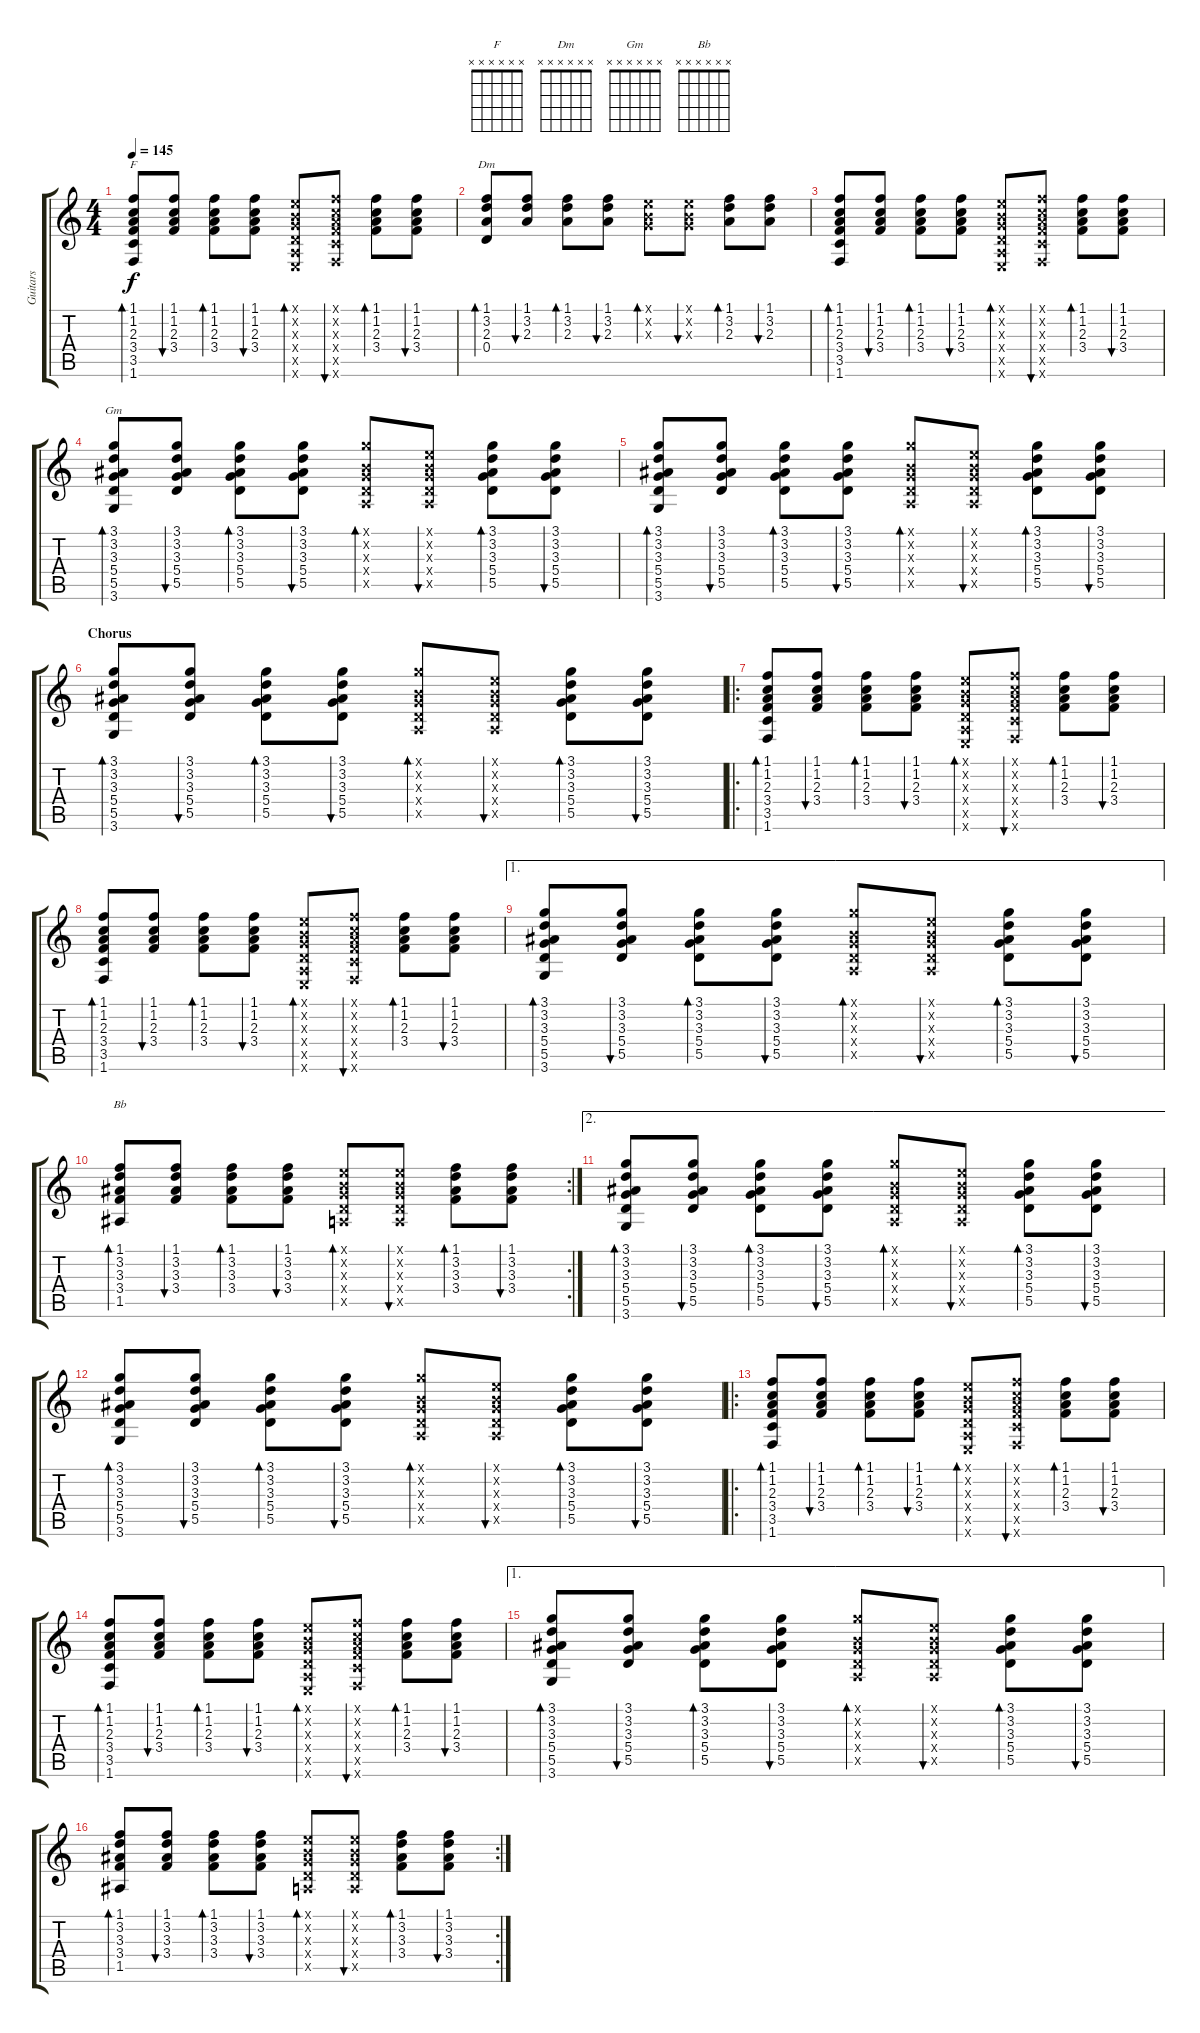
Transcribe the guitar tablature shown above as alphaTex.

\track ("Guitars" "Guitars") {instrument acousticguitarnylon}
\staff {score tabs}
\tuning (E4 B3 G3 D3 A2 E2) {hide}
\chord ("F" x x x x x x)
\chord ("Dm" x x x x x x)
\chord ("Gm" x x x x x x)
\chord ("Bb" x x x x x x)
\ts (4 4)
\tempo 145
\clef g2
\ks c
(1.1 1.2 2.3 3.4 3.5 1.6).8{bd 30 ch "F" dy f} (1.1 1.2 2.3 3.4).8{bu 30} (1.1 1.2 2.3 3.4).8{bd 30} (1.1 1.2 2.3 3.4).8{bu 30} (0.1{x} 0.2{x} 0.3{x} 0.4{x} 0.5{x} 0.6{x}).8{bd 30} (1.1{x} 1.2{x} 2.3{x} 3.4{x} 3.5{x} 1.6{x}).8{bu 30} (1.1 1.2 2.3 3.4).8{bd 30} (1.1 1.2 2.3 3.4).8{bu 30} |
(1.1 3.2 2.3 0.4).8{bd 60 ch "Dm"} (1.1 3.2 2.3).8{bu 60} (1.1 3.2 2.3).8{bd 60} (1.1 3.2 2.3).8{bu 60} (0.1{x} 0.2{x} 0.3{x}).8{bd 60} (0.1{x} 0.2{x} 0.3{x}).8{bu 60} (1.1 3.2 2.3).8{bd 60} (1.1 3.2 2.3).8{bu 60} |
(1.1 1.2 2.3 3.4 3.5 1.6).8{bd 30} (1.1 1.2 2.3 3.4).8{bu 30} (1.1 1.2 2.3 3.4).8{bd 30} (1.1 1.2 2.3 3.4).8{bu 30} (0.1{x} 0.2{x} 0.3{x} 0.4{x} 0.5{x} 0.6{x}).8{bd 30} (1.1{x} 1.2{x} 2.3{x} 3.4{x} 3.5{x} 1.6{x}).8{bu 30} (1.1 1.2 2.3 3.4).8{bd 30} (1.1 1.2 2.3 3.4).8{bu 30} |
(3.1 3.2 3.3 5.4 5.5 3.6).8{bd 60 ch "Gm"} (3.1 3.2 3.3 5.4 5.5).8{bu 60} (3.1 3.2 3.3 5.4 5.5).8{bd 60} (3.1 3.2 3.3 5.4 5.5).8{bu 60} (3.1{x} 0.2{x} 0.3{x} 0.4{x} 0.5{x}).8{bd 60} (0.1{x} 0.2{x} 0.3{x} 0.4{x} 0.5{x}).8{bu 60} (3.1 3.2 3.3 5.4 5.5).8{bd 60} (3.1 3.2 3.3 5.4 5.5).8{bu 60} |
(3.1 3.2 3.3 5.4 5.5 3.6).8{bd 60} (3.1 3.2 3.3 5.4 5.5).8{bu 60} (3.1 3.2 3.3 5.4 5.5).8{bd 60} (3.1 3.2 3.3 5.4 5.5).8{bu 60} (3.1{x} 0.2{x} 0.3{x} 0.4{x} 0.5{x}).8{bd 60} (0.1{x} 0.2{x} 0.3{x} 0.4{x} 0.5{x}).8{bu 60} (3.1 3.2 3.3 5.4 5.5).8{bd 60} (3.1 3.2 3.3 5.4 5.5).8{bu 60} |
\section ("" "Chorus")
(3.1 3.2 3.3 5.4 5.5 3.6).8{bd 60} (3.1 3.2 3.3 5.4 5.5).8{bu 60} (3.1 3.2 3.3 5.4 5.5).8{bd 60} (3.1 3.2 3.3 5.4 5.5).8{bu 60} (3.1{x} 0.2{x} 0.3{x} 0.4{x} 0.5{x}).8{bd 60} (0.1{x} 0.2{x} 0.3{x} 0.4{x} 0.5{x}).8{bu 60} (3.1 3.2 3.3 5.4 5.5).8{bd 60} (3.1 3.2 3.3 5.4 5.5).8{bu 60} |
\ro
(1.1 1.2 2.3 3.4 3.5 1.6).8{bd 30} (1.1 1.2 2.3 3.4).8{bu 30} (1.1 1.2 2.3 3.4).8{bd 30} (1.1 1.2 2.3 3.4).8{bu 30} (0.1{x} 0.2{x} 0.3{x} 0.4{x} 0.5{x} 0.6{x}).8{bd 30} (1.1{x} 1.2{x} 2.3{x} 3.4{x} 3.5{x} 1.6{x}).8{bu 30} (1.1 1.2 2.3 3.4).8{bd 30} (1.1 1.2 2.3 3.4).8{bu 30} |
(1.1 1.2 2.3 3.4 3.5 1.6).8{bd 30} (1.1 1.2 2.3 3.4).8{bu 30} (1.1 1.2 2.3 3.4).8{bd 30} (1.1 1.2 2.3 3.4).8{bu 30} (0.1{x} 0.2{x} 0.3{x} 0.4{x} 0.5{x} 0.6{x}).8{bd 30} (1.1{x} 1.2{x} 2.3{x} 3.4{x} 3.5{x} 1.6{x}).8{bu 30} (1.1 1.2 2.3 3.4).8{bd 30} (1.1 1.2 2.3 3.4).8{bu 30} |
\ae 1
(3.1 3.2 3.3 5.4 5.5 3.6).8{bd 60} (3.1 3.2 3.3 5.4 5.5).8{bu 60} (3.1 3.2 3.3 5.4 5.5).8{bd 60} (3.1 3.2 3.3 5.4 5.5).8{bu 60} (3.1{x} 0.2{x} 0.3{x} 0.4{x} 0.5{x}).8{bd 60} (0.1{x} 0.2{x} 0.3{x} 0.4{x} 0.5{x}).8{bu 60} (3.1 3.2 3.3 5.4 5.5).8{bd 60} (3.1 3.2 3.3 5.4 5.5).8{bu 60} |
\rc 2
(1.1 3.2 3.3 3.4 1.5).8{bd 120 ch "Bb"} (1.1 3.2 3.3 3.4).8{bu 120} (1.1 3.2 3.3 3.4).8{bd 120} (1.1 3.2 3.3 3.4).8{bu 120} (0.1{x} 0.2{x} 0.3{x} 0.4{x} 0.5{x}).8{bd 120} (0.1{x} 0.2{x} 0.3{x} 0.4{x} 0.5{x}).8{bu 60} (1.1 3.2 3.3 3.4).8{bd 60} (1.1 3.2 3.3 3.4).8{bu 120} |
\ae 2
(3.1 3.2 3.3 5.4 5.5 3.6).8{bd 60} (3.1 3.2 3.3 5.4 5.5).8{bu 60} (3.1 3.2 3.3 5.4 5.5).8{bd 60} (3.1 3.2 3.3 5.4 5.5).8{bu 60} (3.1{x} 0.2{x} 0.3{x} 0.4{x} 0.5{x}).8{bd 60} (0.1{x} 0.2{x} 0.3{x} 0.4{x} 0.5{x}).8{bu 60} (3.1 3.2 3.3 5.4 5.5).8{bd 60} (3.1 3.2 3.3 5.4 5.5).8{bu 60} |
(3.1 3.2 3.3 5.4 5.5 3.6).8{bd 60} (3.1 3.2 3.3 5.4 5.5).8{bu 60} (3.1 3.2 3.3 5.4 5.5).8{bd 60} (3.1 3.2 3.3 5.4 5.5).8{bu 60} (3.1{x} 0.2{x} 0.3{x} 0.4{x} 0.5{x}).8{bd 60} (0.1{x} 0.2{x} 0.3{x} 0.4{x} 0.5{x}).8{bu 60} (3.1 3.2 3.3 5.4 5.5).8{bd 60} (3.1 3.2 3.3 5.4 5.5).8{bu 60} |
\ro
(1.1 1.2 2.3 3.4 3.5 1.6).8{bd 30} (1.1 1.2 2.3 3.4).8{bu 30} (1.1 1.2 2.3 3.4).8{bd 30} (1.1 1.2 2.3 3.4).8{bu 30} (0.1{x} 0.2{x} 0.3{x} 0.4{x} 0.5{x} 0.6{x}).8{bd 30} (1.1{x} 1.2{x} 2.3{x} 3.4{x} 3.5{x} 1.6{x}).8{bu 30} (1.1 1.2 2.3 3.4).8{bd 30} (1.1 1.2 2.3 3.4).8{bu 30} |
(1.1 1.2 2.3 3.4 3.5 1.6).8{bd 30} (1.1 1.2 2.3 3.4).8{bu 30} (1.1 1.2 2.3 3.4).8{bd 30} (1.1 1.2 2.3 3.4).8{bu 30} (0.1{x} 0.2{x} 0.3{x} 0.4{x} 0.5{x} 0.6{x}).8{bd 30} (1.1{x} 1.2{x} 2.3{x} 3.4{x} 3.5{x} 1.6{x}).8{bu 30} (1.1 1.2 2.3 3.4).8{bd 30} (1.1 1.2 2.3 3.4).8{bu 30} |
\ae 1
(3.1 3.2 3.3 5.4 5.5 3.6).8{bd 60} (3.1 3.2 3.3 5.4 5.5).8{bu 60} (3.1 3.2 3.3 5.4 5.5).8{bd 60} (3.1 3.2 3.3 5.4 5.5).8{bu 60} (3.1{x} 0.2{x} 0.3{x} 0.4{x} 0.5{x}).8{bd 60} (0.1{x} 0.2{x} 0.3{x} 0.4{x} 0.5{x}).8{bu 60} (3.1 3.2 3.3 5.4 5.5).8{bd 60} (3.1 3.2 3.3 5.4 5.5).8{bu 60} |
\rc 2
(1.1 3.2 3.3 3.4 1.5).8{bd 120} (1.1 3.2 3.3 3.4).8{bu 120} (1.1 3.2 3.3 3.4).8{bd 120} (1.1 3.2 3.3 3.4).8{bu 120} (0.1{x} 0.2{x} 0.3{x} 0.4{x} 0.5{x}).8{bd 120} (0.1{x} 0.2{x} 0.3{x} 0.4{x} 0.5{x}).8{bu 60} (1.1 3.2 3.3 3.4).8{bd 60} (1.1 3.2 3.3 3.4).8{bu 120}
